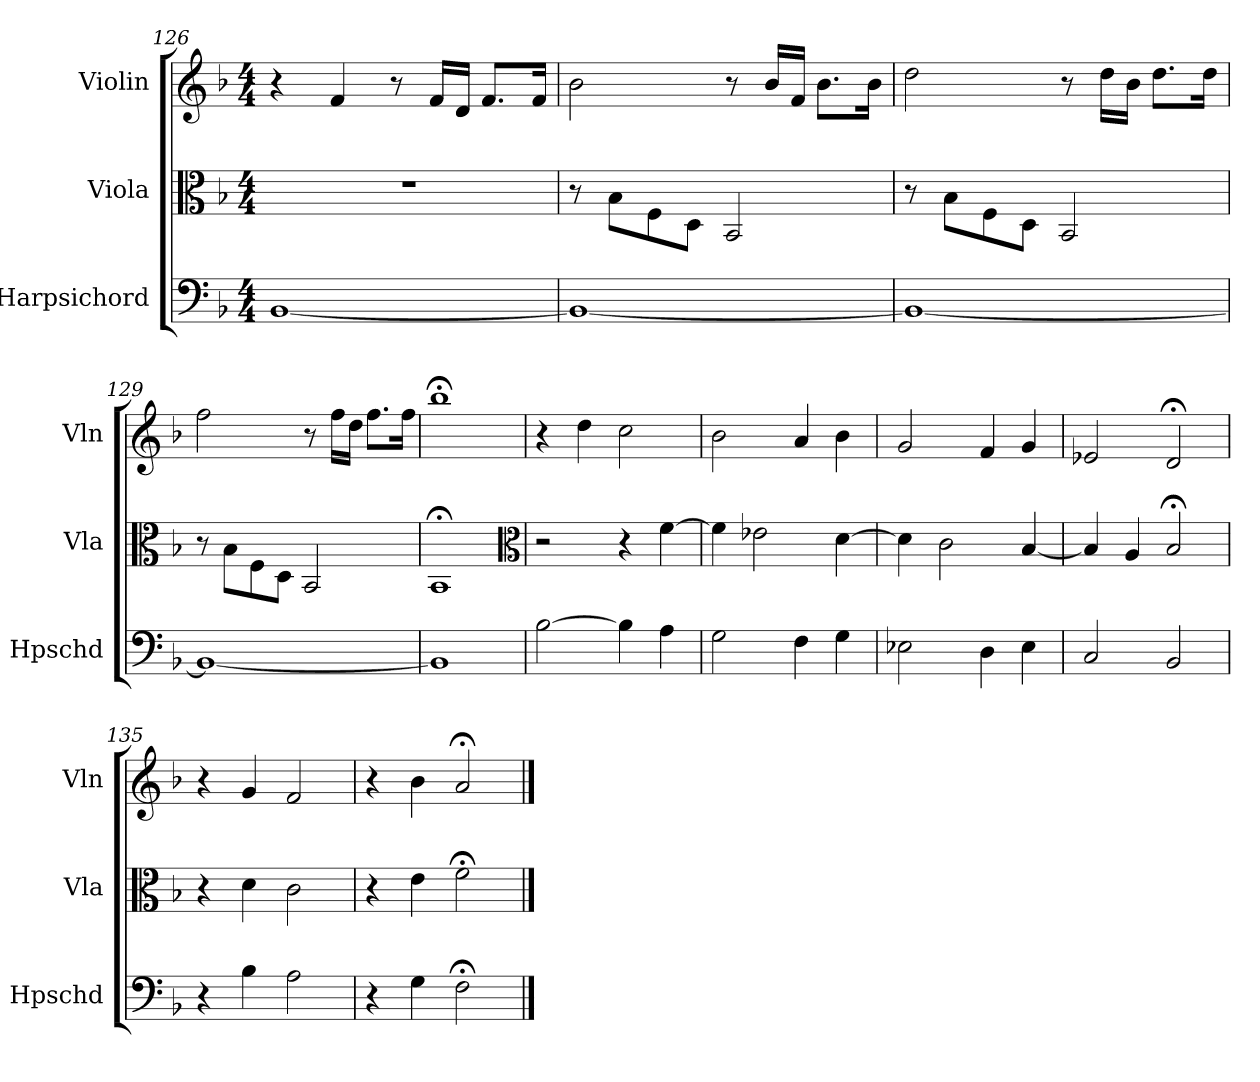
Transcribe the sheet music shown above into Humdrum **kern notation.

**kern	**kern	**kern
*part3	*part2	*part1
*staff3	*staff2	*staff1
*I"Harpsichord	*I"Viola	*I"Violin
*I'Hpschd	*I'Vla	*I'Vln
*clefF4	*clefC3	*clefG2
*k[b-]	*k[b-]	*k[b-]
*M4/4	*M4/4	*M4/4
*MM40	*MM40	*MM40
=126	=126	=126
[1BB-	1r	4r
.	.	4f/
.	.	8r
.	.	16f/LL
.	.	16d/JJ
.	.	8.f/L
.	.	16f/Jk
=127	=127	=127
1BB-_	8r	2b-\
.	8B-\L	.
.	8F\	.
.	8D\J	.
.	2BB-/	8r
.	.	16b-/LL
.	.	16f/JJ
.	.	8.b-\L
.	.	16b-\Jk
=128	=128	=128
1BB-_	8r	2dd\
.	8B-\L	.
.	8F\	.
.	8D\J	.
.	2BB-/	8r
.	.	16dd\LL
.	.	16b-\JJ
.	.	8.dd\L
.	.	16dd\Jk
=129	=129	=129
1BB-_	8r	2ff\
.	8B-\L	.
.	8F\	.
.	8D\J	.
.	2BB-/	8r
.	.	16ff\LL
.	.	16dd\JJ
.	.	8.ff\L
.	.	16ff\Jk
=130	=130	=130
1BB-]	1BB-;<	1bb-;<
*	*clefC3	*
=131	=131	=131
[2B-\	2r	4r
.	.	4dd\
4B-\]	4r	2cc\
4A\	[4f\	.
=132	=132	=132
2G\	4f\]	2b-\
.	2e-X\	.
4F\	.	4a/
4G\	[4d\	4b-\
=133	=133	=133
2E-X\	4d\]	2g/
.	2c\	.
4D\	.	4f/
4E-\	[4B-/	4g/
=134	=134	=134
2C/	4B-/]	2e-X/
.	4A/	.
2BB-/	2B-;</	2d;</
=135	=135	=135
4r	4r	4r
4B-\	4d\	4g/
2A\	2c\	2f/
=136	=136	=136
4r	4r	4r
4G\	4e\	4b-\
2F;<\	2f;<\	2a;</
==	==	==
*-	*-	*-
